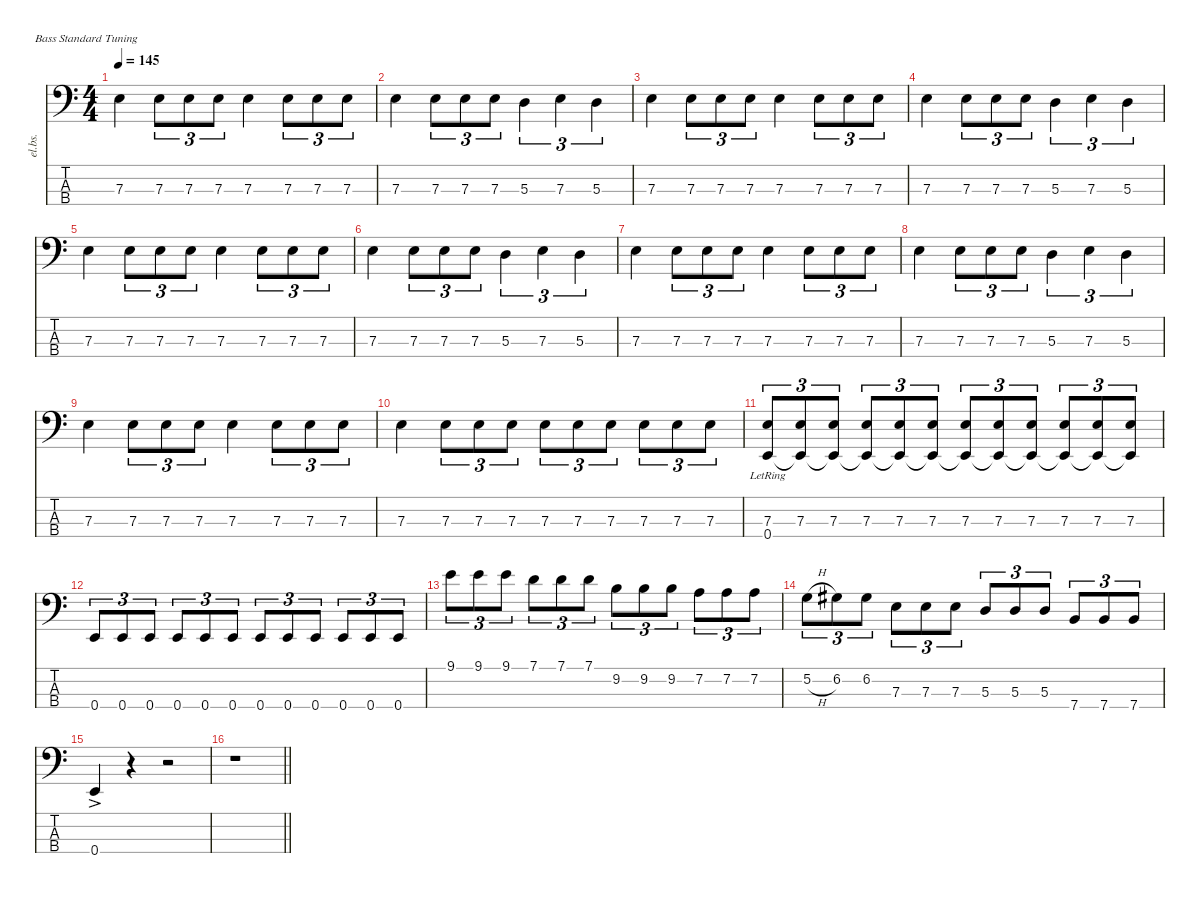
\defaultSystemsLayout 4
\hideDynamics
\bracketExtendMode nobrackets
\otherSystemsTrackNameOrientation horizontal
\track ("Bass (Jones)" "el.bs.") {instrument electricbassfinger}
\staff {score tabs}
\tuning (G2 D2 A1 E1)
\ts (4 4)
\tempo 145
\clef f4
\ks c
7.3.4{dy f beam Down} 7.3.8{tu (3 2) beam Down} 7.3.8{tu (3 2) beam Down} 7.3.8{tu (3 2) beam Down} 7.3.4{beam Down} 7.3.8{tu (3 2) beam Down} 7.3.8{tu (3 2) beam Down} 7.3.8{tu (3 2) beam Down} |
\section ("" "")
7.3.4{beam Down} 7.3.8{tu (3 2) beam Down} 7.3.8{tu (3 2) beam Down} 7.3.8{tu (3 2) beam Down} 5.3.4{tu (3 2) beam Down} 7.3.4{tu (3 2) beam Down} 5.3.4{tu (3 2) beam Down} |
7.3.4{beam Down} 7.3.8{tu (3 2) beam Down} 7.3.8{tu (3 2) beam Down} 7.3.8{tu (3 2) beam Down} 7.3.4{beam Down} 7.3.8{tu (3 2) beam Down} 7.3.8{tu (3 2) beam Down} 7.3.8{tu (3 2) beam Down} |
7.3.4{beam Down} 7.3.8{tu (3 2) beam Down} 7.3.8{tu (3 2) beam Down} 7.3.8{tu (3 2) beam Down} 5.3.4{tu (3 2) beam Down} 7.3.4{tu (3 2) beam Down} 5.3.4{tu (3 2) beam Down} |
7.3.4{beam Down} 7.3.8{tu (3 2) beam Down} 7.3.8{tu (3 2) beam Down} 7.3.8{tu (3 2) beam Down} 7.3.4{beam Down} 7.3.8{tu (3 2) beam Down} 7.3.8{tu (3 2) beam Down} 7.3.8{tu (3 2) beam Down} |
7.3.4{beam Down} 7.3.8{tu (3 2) beam Down} 7.3.8{tu (3 2) beam Down} 7.3.8{tu (3 2) beam Down} 5.3.4{tu (3 2) beam Down} 7.3.4{tu (3 2) beam Down} 5.3.4{tu (3 2) beam Down} |
7.3.4{beam Down} 7.3.8{tu (3 2) beam Down} 7.3.8{tu (3 2) beam Down} 7.3.8{tu (3 2) beam Down} 7.3.4{beam Down} 7.3.8{tu (3 2) beam Down} 7.3.8{tu (3 2) beam Down} 7.3.8{tu (3 2) beam Down} |
7.3.4{beam Down} 7.3.8{tu (3 2) beam Down} 7.3.8{tu (3 2) beam Down} 7.3.8{tu (3 2) beam Down} 5.3.4{tu (3 2) beam Down} 7.3.4{tu (3 2) beam Down} 5.3.4{tu (3 2) beam Down} |
7.3.4{beam Down} 7.3.8{tu (3 2) beam Down} 7.3.8{tu (3 2) beam Down} 7.3.8{tu (3 2) beam Down} 7.3.4{beam Down} 7.3.8{tu (3 2) beam Down} 7.3.8{tu (3 2) beam Down} 7.3.8{tu (3 2) beam Down} |
7.3.4{beam Down} 7.3.8{tu (3 2) beam Down} 7.3.8{tu (3 2) beam Down} 7.3.8{tu (3 2) beam Down} 7.3.8{tu (3 2) beam Down} 7.3.8{tu (3 2) beam Down} 7.3.8{tu (3 2) beam Down} 7.3.8{tu (3 2) beam Down} 7.3.8{tu (3 2) beam Down} 7.3.8{tu (3 2) beam Down} |
(7.3{lr} 0.4).8{tu (3 2) beam Up} (7.3 0.4{t}).8{tu (3 2) beam Up} (7.3 0.4{t}).8{tu (3 2) beam Up} (7.3 0.4{t}).8{tu (3 2) beam Up} (7.3 0.4{t}).8{tu (3 2) beam Up} (7.3 0.4{t}).8{tu (3 2) beam Up} (7.3 0.4{t}).8{tu (3 2) beam Up} (7.3 0.4{t}).8{tu (3 2) beam Up} (7.3 0.4{t}).8{tu (3 2) beam Up} (7.3 0.4{t}).8{tu (3 2) beam Up} (7.3 0.4{t}).8{tu (3 2) beam Up} (7.3 0.4{t}).8{tu (3 2) beam Up} |
0.4.8{tu (3 2) beam Up} 0.4.8{tu (3 2) beam Up} 0.4.8{tu (3 2) beam Up} 0.4.8{tu (3 2) beam Up} 0.4.8{tu (3 2) beam Up} 0.4.8{tu (3 2) beam Up} 0.4.8{tu (3 2) beam Up} 0.4.8{tu (3 2) beam Up} 0.4.8{tu (3 2) beam Up} 0.4.8{tu (3 2) beam Up} 0.4.8{tu (3 2) beam Up} 0.4.8{tu (3 2) beam Up} |
9.1.8{tu (3 2) beam Down} 9.1.8{tu (3 2) beam Down} 9.1.8{tu (3 2) beam Down} 7.1.8{tu (3 2) beam Down} 7.1.8{tu (3 2) beam Down} 7.1.8{tu (3 2) beam Down} 9.2.8{tu (3 2) beam Down} 9.2.8{tu (3 2) beam Down} 9.2.8{tu (3 2) beam Down} 7.2.8{tu (3 2) beam Down} 7.2.8{tu (3 2) beam Down} 7.2.8{tu (3 2) beam Down} |
5.2{h}.8{tu (3 2) beam Down} 6.2{acc #}.8{tu (3 2) beam Down} 6.2{acc #}.8{tu (3 2) beam Down} 7.3.8{tu (3 2) beam Down} 7.3.8{tu (3 2) beam Down} 7.3.8{tu (3 2) beam Down} 5.3.8{tu (3 2) beam Up} 5.3.8{tu (3 2) beam Up} 5.3.8{tu (3 2) beam Up} 7.4.8{tu (3 2) beam Up} 7.4.8{tu (3 2) beam Up} 7.4.8{tu (3 2) beam Up} |
0.4{ac}.4{beam Up} r.4{beam Up} r.2{beam Up} |
\barLineRight lightlight
r.1{beam Down}
